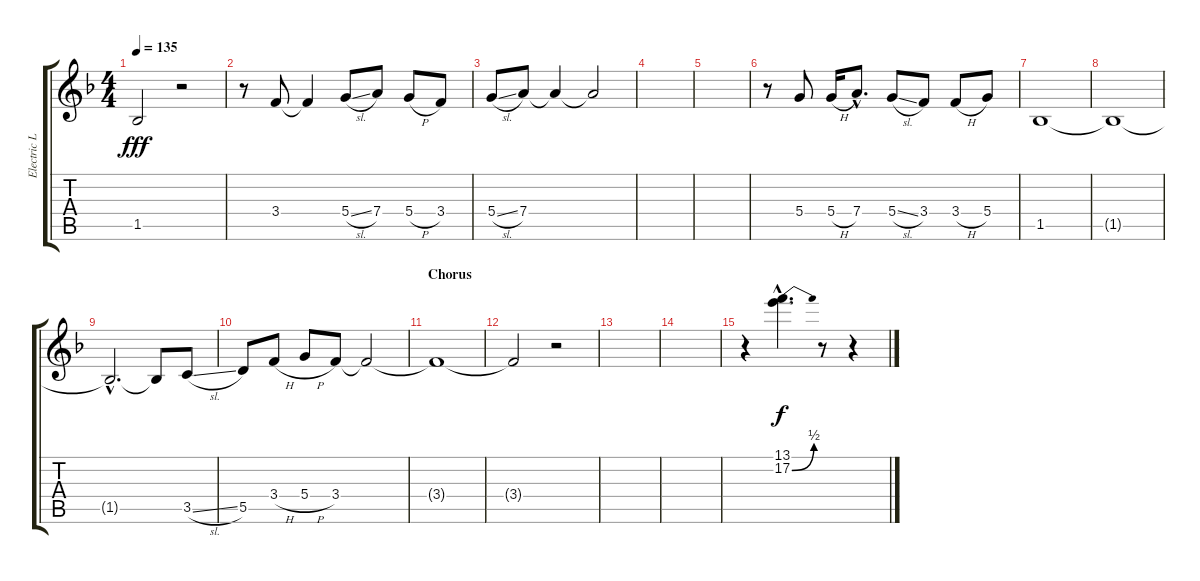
\track ("Electric Lead" "Electric L") {instrument overdrivenguitar}
\staff {score tabs}
\tuning (E4 B3 G3 D3 A2 E2) {hide}
\ts (4 4)
\tempo 135
\clef g2
\ks f
1.5{t}.2{dy fff} r.2 |
r.8 3.4.8 3.4{t}.4 5.4{sl}.8 7.4.8 5.4{h}.8 3.4.8 |
5.4{sl}.8 7.4.8 7.4{t}.4 7.4{t}.2 |
|
|
r.8 5.4.8 5.4{h}.16 7.4{hac}.8{d} 5.4{sl}.8 3.4.8 3.4{h}.8 5.4.8 |
1.5.1 |
1.5{t}.1 |
1.5{hac t}.2{d} 1.5{t}.8 3.5{sl}.8 |
5.5.8 3.4{h}.8 5.4{h}.8 3.4.8 3.4{t}.2 |
\section ("" "Chorus")
3.4{t}.1 |
3.4{t}.2 r.2 |
|
|
r.4 (13.1{hac} 17.2{be (bend 0 0 60 2) hac}).4{d dy f} r.8 r.4
